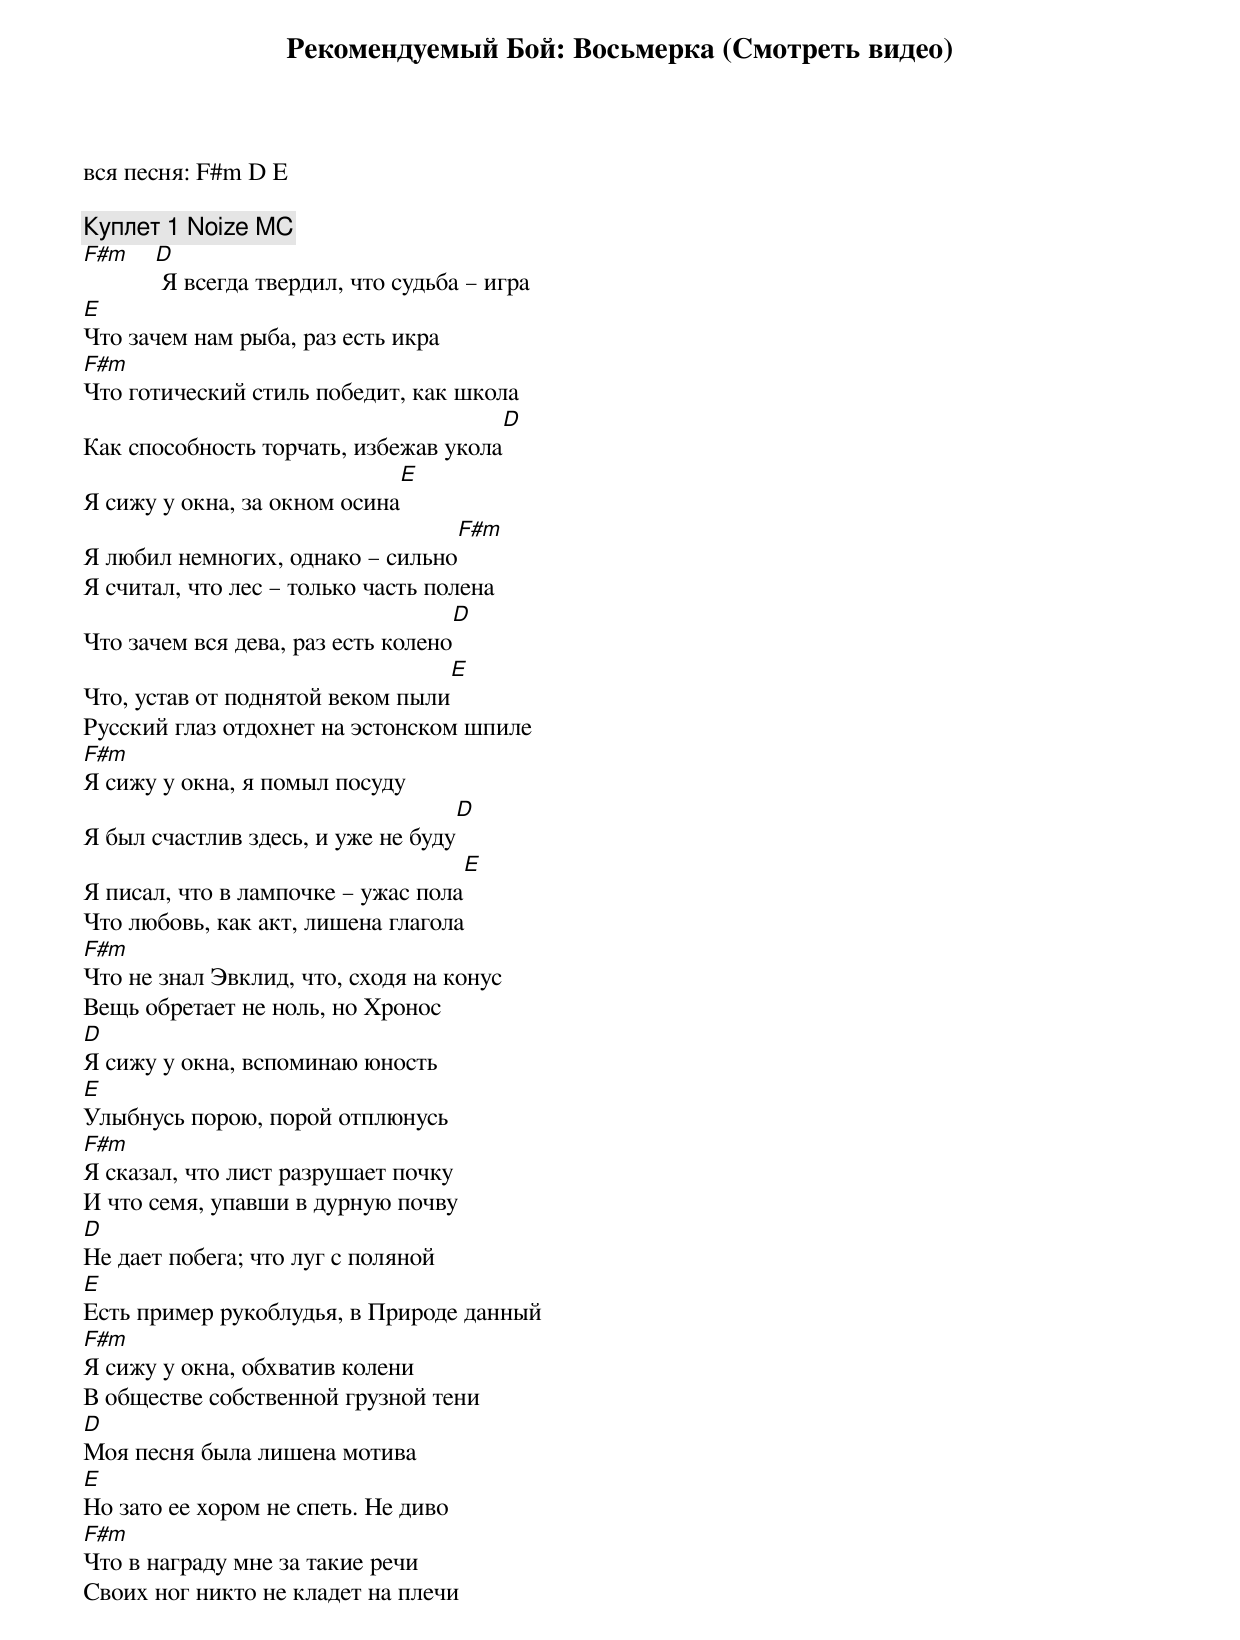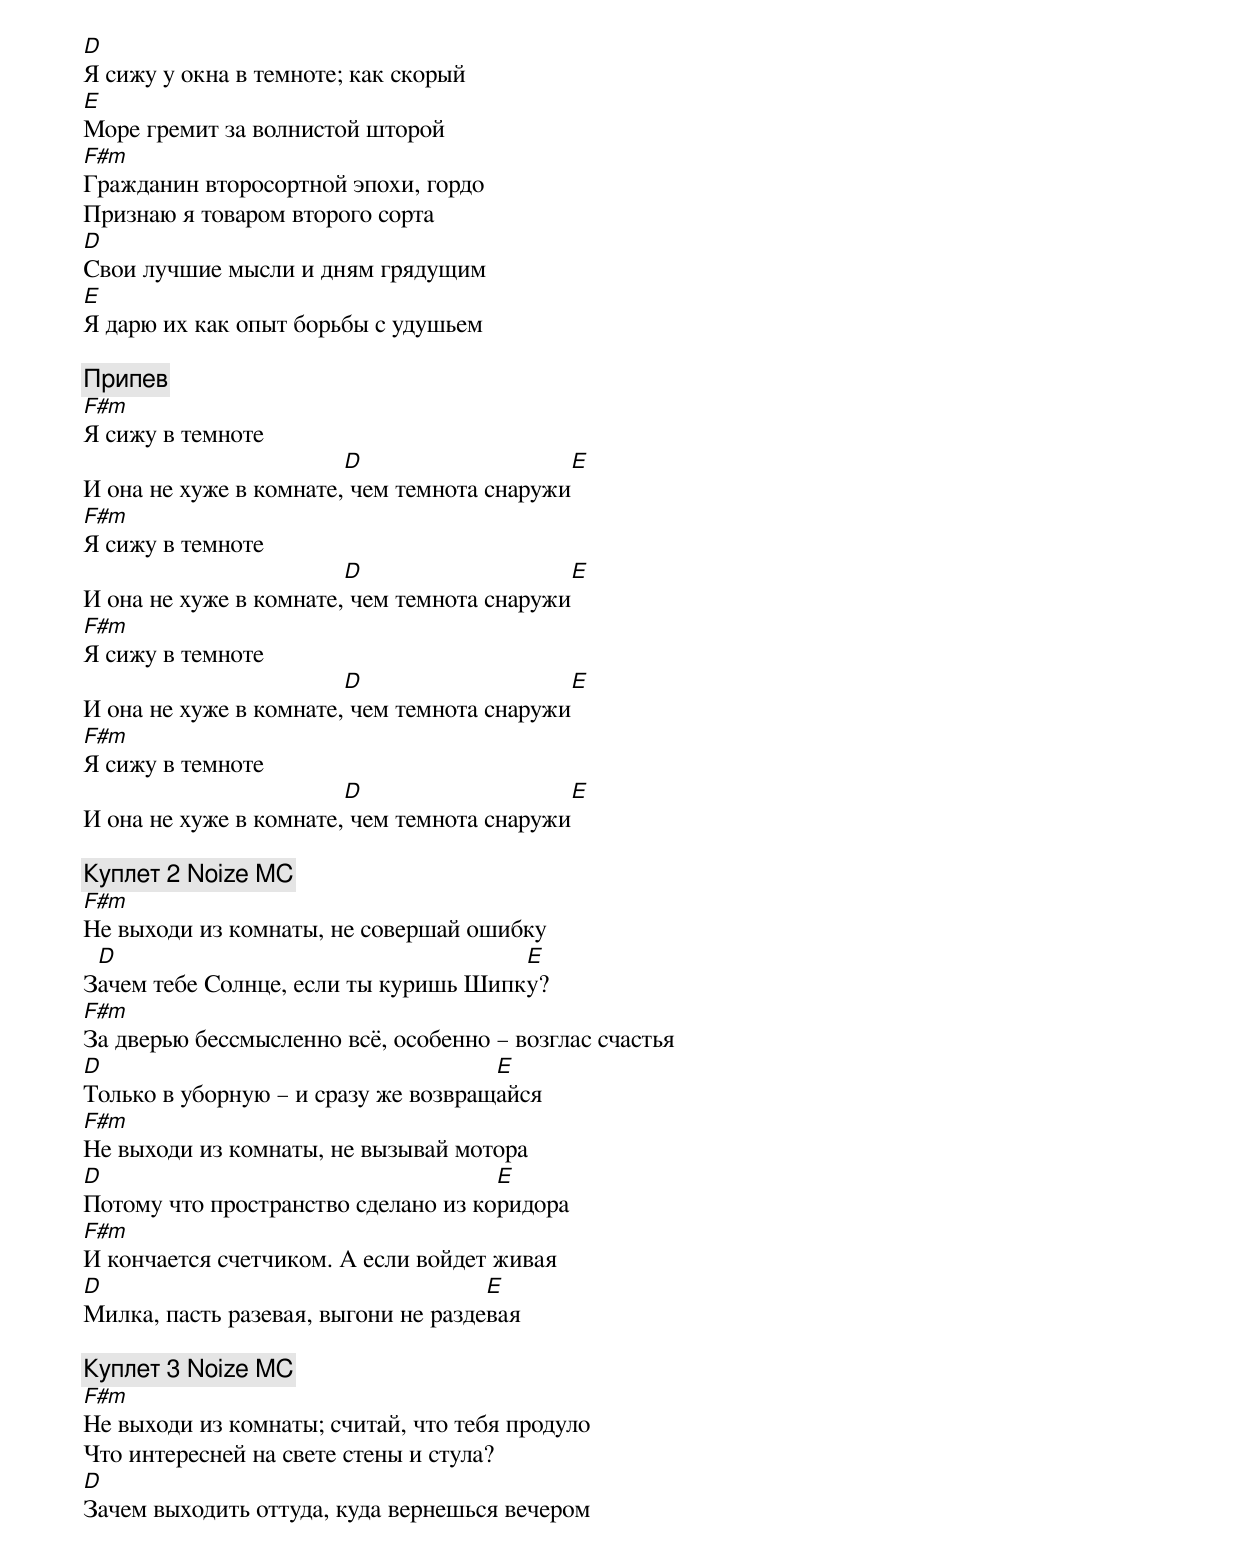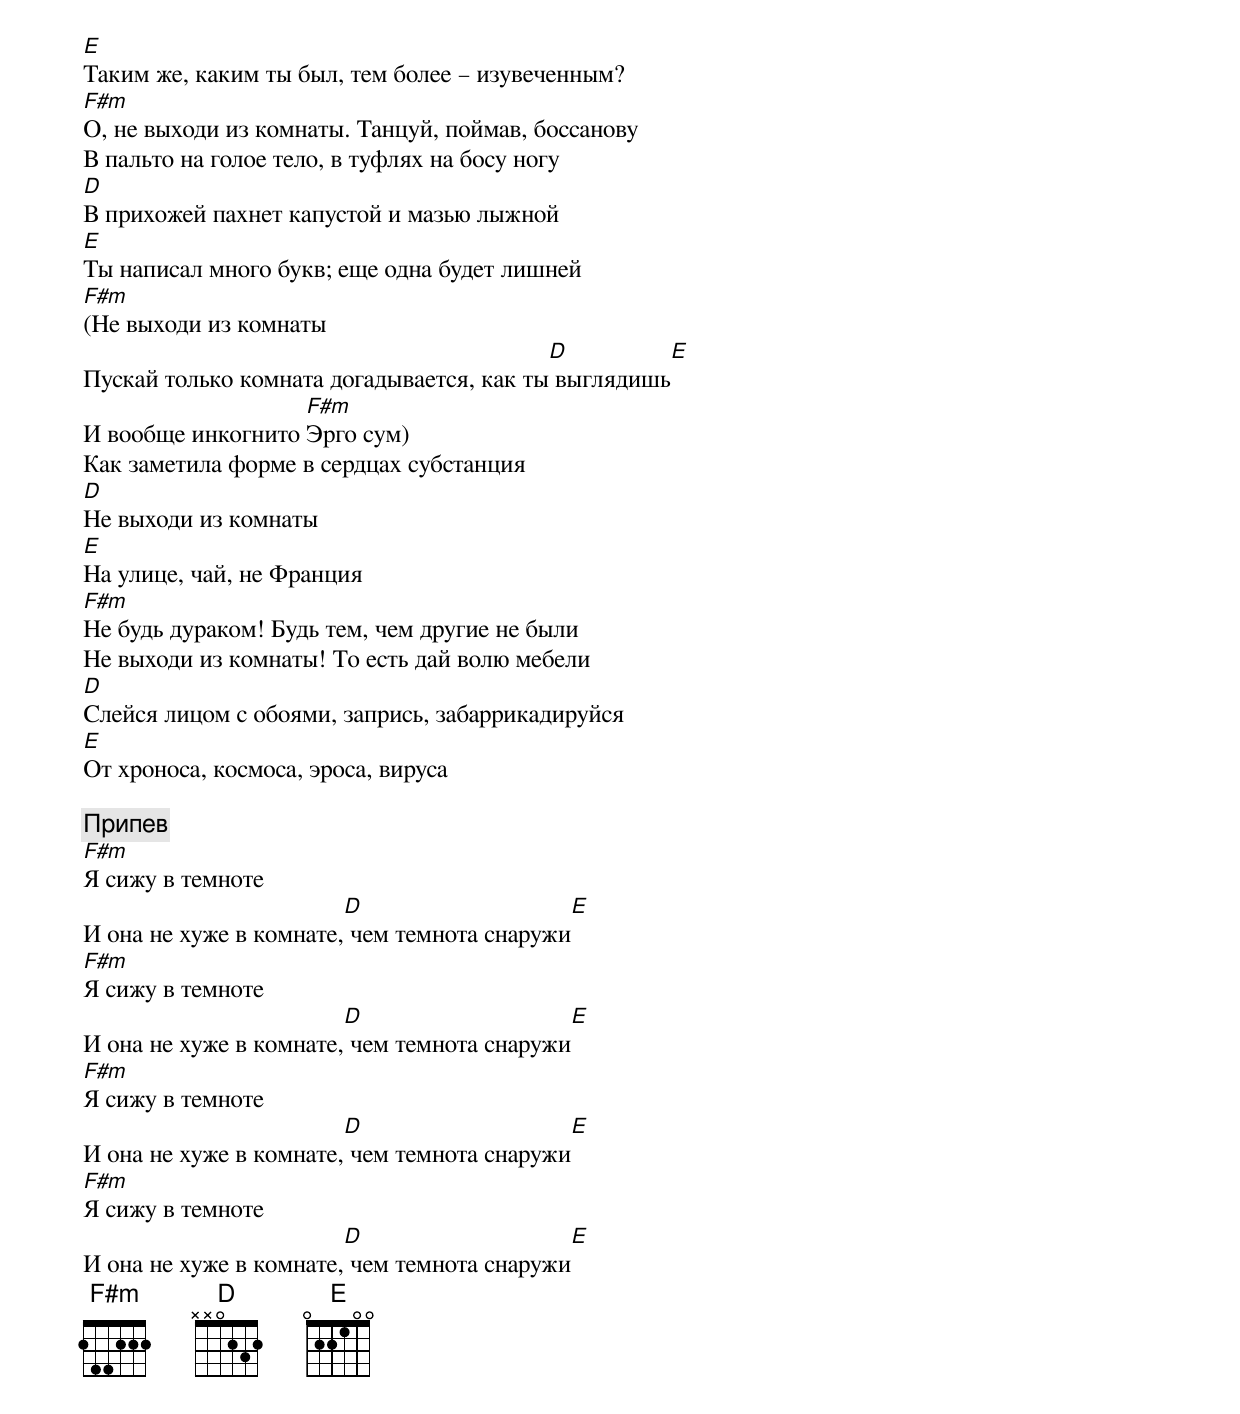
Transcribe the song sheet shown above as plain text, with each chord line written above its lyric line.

Рекомендуемый Бой: Восьмерка (Смотреть видео)

вся песня: F#m D E

[Куплет 1 Noize MC]
F#m D
     Я всегда твердил, что судьба – игра
E
Что зачем нам рыба, раз есть икра
F#m
Что готический стиль победит, как школа
                                                    D
Как способность торчать, избежав укола
                                       E
Я сижу у окна, за окном осина
                                          F#m
Я любил немногих, однако – сильно
Я считал, что лес – только часть полена
                                                 D
Что зачем вся дева, раз есть колено
                                               E
Что, устав от поднятой веком пыли
Русский глаз отдохнет на эстонском шпиле
F#m
Я сижу у окна, я помыл посуду
                                             D
Я был счастлив здесь, и уже не буду
                                         E
Я писал, что в лампочке – ужас пола
Что любовь, как акт, лишена глагола
F#m
Что не знал Эвклид, что, сходя на конус
Вещь обретает не ноль, но Хронос
D
Я сижу у окна, вспоминаю юность
E
Улыбнусь порою, порой отплюнусь
F#m
Я сказал, что лист разрушает почку
И что семя, упавши в дурную почву
D
Не дает побега; что луг с поляной
E
Есть пример рукоблудья, в Природе данный
F#m
Я сижу у окна, обхватив колени
В обществе собственной грузной тени
D
Моя песня была лишена мотива
E
Но зато ее хором не спеть. Не диво
F#m
Что в награду мне за такие речи
Своих ног никто не кладет на плечи
D
Я сижу у окна в темноте; как скорый
E
Море гремит за волнистой шторой
F#m
Гражданин второсортной эпохи, гордо
Признаю я товаром второго сорта
D
Свои лучшие мысли и дням грядущим
E
Я дарю их как опыт борьбы с удушьем

[Припев]
F#m
Я сижу в темноте
                        D                     E
И она не хуже в комнате, чем темнота снаружи
F#m
Я сижу в темноте
                        D                     E
И она не хуже в комнате, чем темнота снаружи
F#m
Я сижу в темноте
                        D                     E
И она не хуже в комнате, чем темнота снаружи
F#m
Я сижу в темноте
                        D                     E
И она не хуже в комнате, чем темнота снаружи

[Куплет 2 Noize MC]
F#m
Не выходи из комнаты, не совершай ошибку
 D                                    E
Зачем тебе Солнце, если ты куришь Шипку?
F#m
За дверью бессмысленно всё, особенно – возглас счастья
D                                    E
Только в уборную – и сразу же возвращайся
F#m
Не выходи из комнаты, не вызывай мотора
D                                    E
Потому что пространство сделано из коридора
F#m
И кончается счетчиком. А если войдет живая
D                                    E
Милка, пасть разевая, выгони не раздевая

[Куплет 3 Noize MC]
F#m
Не выходи из комнаты; считай, что тебя продуло
Что интересней на свете стены и стула?
D
Зачем выходить оттуда, куда вернешься вечером
E
Таким же, каким ты был, тем более – изувеченным?
F#m
О, не выходи из комнаты. Танцуй, поймав, боссанову
В пальто на голое тело, в туфлях на босу ногу
D
В прихожей пахнет капустой и мазью лыжной
E
Ты написал много букв; еще одна будет лишней
F#m
(Не выходи из комнаты
                                          D                       E
Пускай только комната догадывается, как ты выглядишь
                   F#m
И вообще инкогнито Эрго сум)
Как заметила форме в сердцах субстанция
D
Не выходи из комнаты
E
На улице, чай, не Франция
F#m
Не будь дураком! Будь тем, чем другие не были
Не выходи из комнаты! То есть дай волю мебели
D
Слейся лицом с обоями, запрись, забаррикадируйся
E
От хроноса, космоса, эроса, вируса

[Припев]
F#m
Я сижу в темноте
                        D                     E
И она не хуже в комнате, чем темнота снаружи
F#m
Я сижу в темноте
                        D                     E
И она не хуже в комнате, чем темнота снаружи
F#m
Я сижу в темноте
                        D                     E
И она не хуже в комнате, чем темнота снаружи
F#m
Я сижу в темноте
                        D                     E
И она не хуже в комнате, чем темнота снаружи
